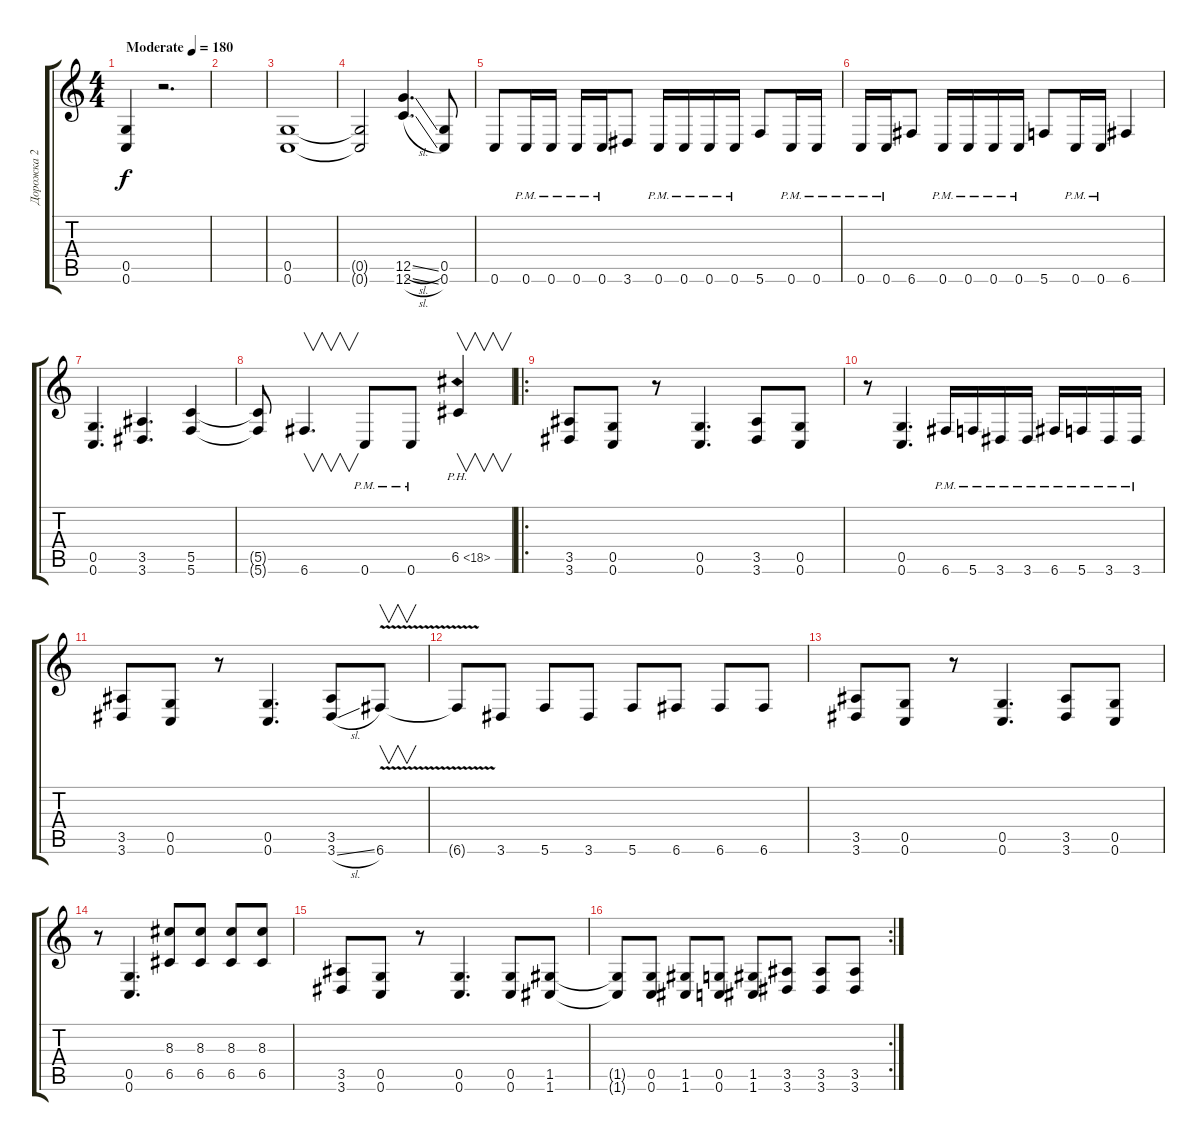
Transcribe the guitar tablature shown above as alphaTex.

\track ("Дорожка 2" "Дорожка 2") {instrument distortionguitar}
\staff {score tabs}
\tuning (D4 A3 F3 C3 G2 C2) {hide}
\ts (4 4)
\tempo (180 "Moderate")
\clef g2
\ks c
(0.5 0.6).4{dy f instrument distortionguitar} r.2{d} |
|
(0.5 0.6).1 |
(0.5{t} 0.6{t}).2 (12.5{sl} 12.6{sl}).4{d} (0.5 0.6).8 |
0.6.8 0.6{pm}.16 0.6{pm}.16 0.6{pm}.16 0.6{pm}.16 3.6.8 0.6{pm}.16 0.6{pm}.16 0.6{pm}.16 0.6{pm}.16 5.6.8 0.6{pm}.16 0.6{pm}.16 |
0.6{pm}.16 0.6{pm}.16 6.6.8 0.6{pm}.16 0.6{pm}.16 0.6{pm}.16 0.6{pm}.16 5.6.8 0.6{pm}.16 0.6{pm}.16 6.6.4 |
(0.5 0.6).4{d} (3.5 3.6).4{d} (5.5 5.6).4 |
(5.5{t} 5.6{t}).8 6.6.4{v d} 0.6{pm}.8 0.6{pm}.8 6.5{ph 12}.4{v} |
\ro
(3.5 3.6).8 (0.5 0.6).8 r.8 (0.5 0.6).4{d} (3.5 3.6).8 (0.5 0.6).8 |
r.8 (0.5 0.6).4{d} 6.6{pm}.16 5.6{pm}.16 3.6{pm}.16 3.6{pm}.16 6.6{pm}.16 5.6{pm}.16 3.6{pm}.16 3.6{pm}.16 |
(3.5 3.6).8 (0.5 0.6).8 r.8 (0.5 0.6).4{d} (3.5 3.6{sl}).8 6.6{v}.8{v} |
6.6{t}.8 3.6.8 5.6.8 3.6.8 5.6.8 6.6.8 6.6.8 6.6.8 |
(3.5 3.6).8 (0.5 0.6).8 r.8 (0.5 0.6).4{d} (3.5 3.6).8 (0.5 0.6).8 |
r.8 (0.5 0.6).4{d} (8.3 6.5).8 (8.3 6.5).8 (8.3 6.5).8 (8.3 6.5).8 |
(3.5 3.6).8 (0.5 0.6).8 r.8 (0.5 0.6).4{d} (0.5 0.6).8 (1.5 1.6).8 |
\rc 2
(1.5{t} 1.6{t}).8 (0.5 0.6).8 (1.5 1.6).8 (0.5 0.6).8 (1.5 1.6).8 (3.5 3.6).8 (3.5 3.6).8 (3.5 3.6).8
